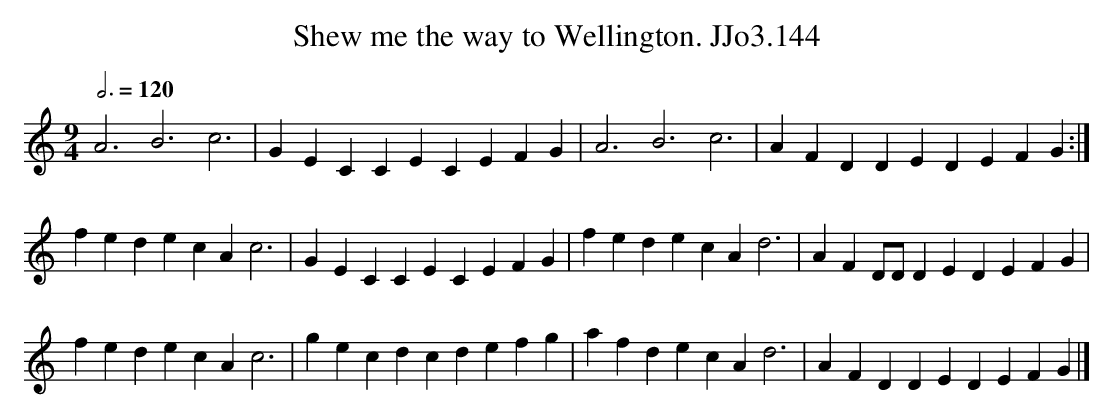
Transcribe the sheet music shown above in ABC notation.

X:1
T:Shew me the way to Wellington. JJo3.144
M:9/4
L:1/4
Q:3/4=120
K:Am
A3 B3 c3 | GEC CEC EFG | A3 B3 c3 | AFD DED EFG :|
fed ecA c3 | GEC CEC EFG | fed ecA d3 | AFD/D/ DED EFG |
fed ecA c3 | gec dcd efg | afd ecA d3 | AFD DED EFG |]
